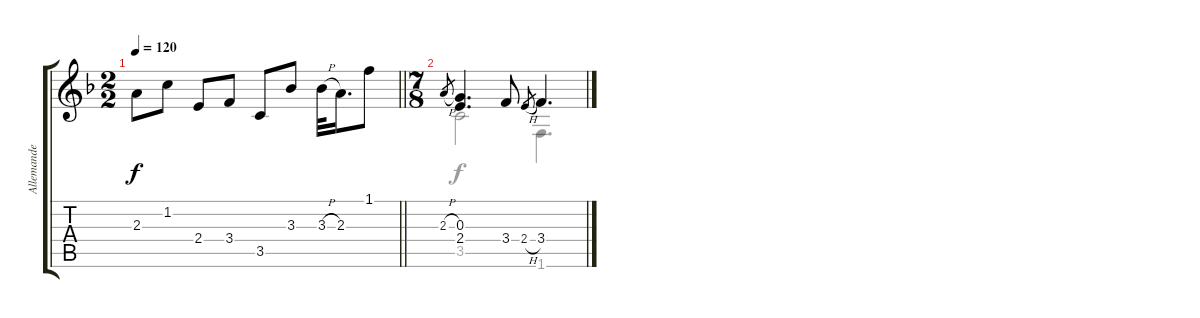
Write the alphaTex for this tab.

\track ("Allemande" "Allemande") {instrument acousticguitarnylon}
\staff {score tabs}
\tuning (E4 B3 G3 D3 A2 E2) {hide}
\voice
\ts (2 2)
\tempo 120
\clef g2
\barLineRight lightlight
\ks f
2.3.8{dy f} 1.2.8 2.4.8 3.4.8 3.5.8 3.3.8 3.3{h}.32 2.3.16{d} 1.1.8 |
\ts (7 8)
2.3{h}.8{gr} (0.3 2.4).4{d} 3.4.8 2.4{h}.8{gr} 3.4.4{d}
\voice
\clef g2
\ottava regular
\simile none
\barLineRight lightlight
\ks f
|
3.5.2 1.6.4{d}
